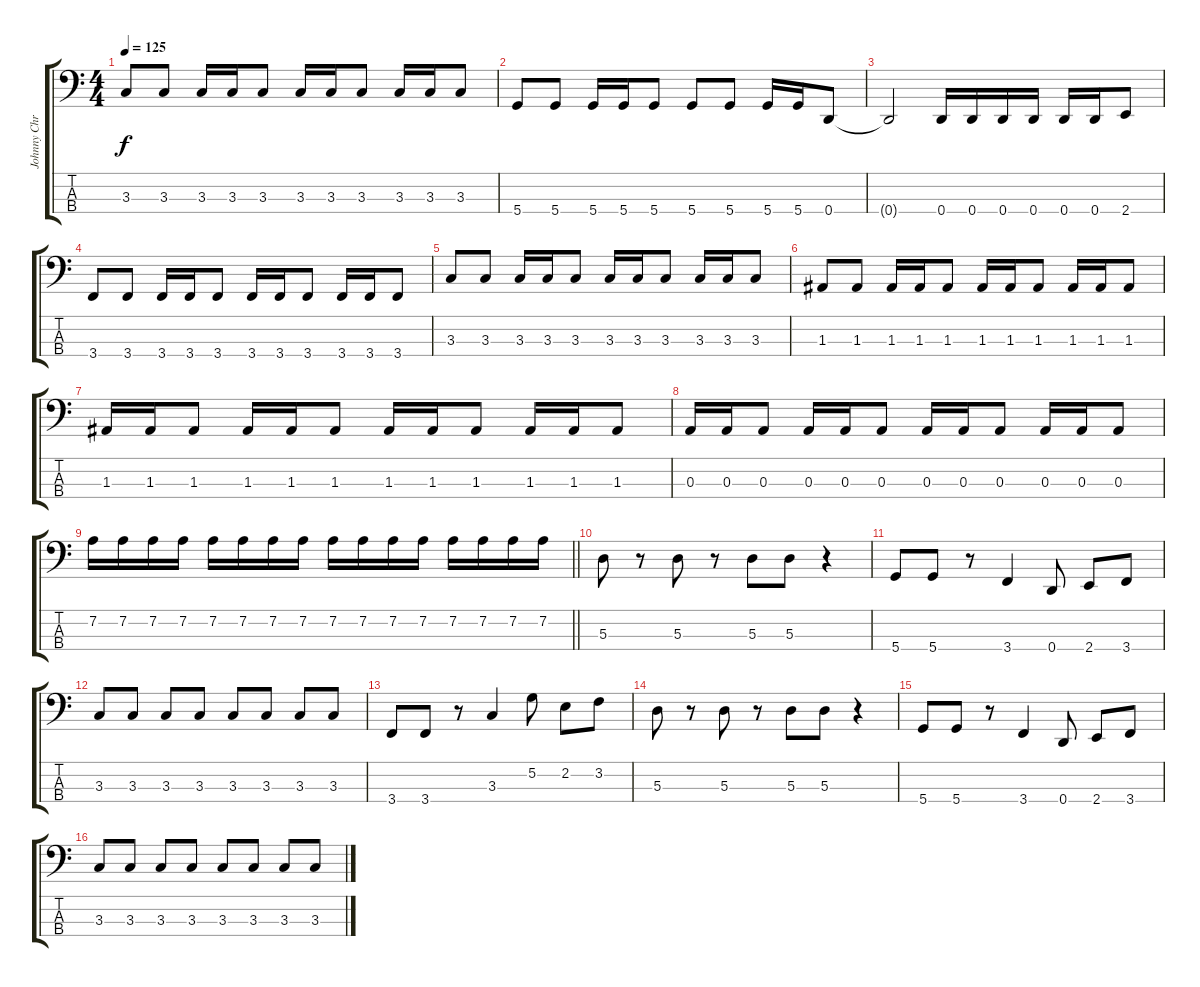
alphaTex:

\track ("Johnny Christ" "Johnny Chr") {instrument electricbasspick}
\staff {score tabs}
\tuning (G2 D2 A1 D1) {hide}
\ts (4 4)
\tempo 125
\clef f4
\ks c
3.3.8{dy f} 3.3.8 3.3.16 3.3.16 3.3.8 3.3.16 3.3.16 3.3.8 3.3.16 3.3.16 3.3.8 |
5.4.8 5.4.8 5.4.16 5.4.16 5.4.8 5.4.8 5.4.8 5.4.16 5.4.16 0.4.8 |
0.4{t}.2 0.4.16 0.4.16 0.4.16 0.4.16 0.4.16 0.4.16 2.4.8 |
3.4.8 3.4.8 3.4.16 3.4.16 3.4.8 3.4.16 3.4.16 3.4.8 3.4.16 3.4.16 3.4.8 |
3.3.8 3.3.8 3.3.16 3.3.16 3.3.8 3.3.16 3.3.16 3.3.8 3.3.16 3.3.16 3.3.8 |
1.3.8 1.3.8 1.3.16 1.3.16 1.3.8 1.3.16 1.3.16 1.3.8 1.3.16 1.3.16 1.3.8 |
1.3.16 1.3.16 1.3.8 1.3.16 1.3.16 1.3.8 1.3.16 1.3.16 1.3.8 1.3.16 1.3.16 1.3.8 |
0.3.16 0.3.16 0.3.8 0.3.16 0.3.16 0.3.8 0.3.16 0.3.16 0.3.8 0.3.16 0.3.16 0.3.8 |
\barLineRight lightlight
7.2.16 7.2.16 7.2.16 7.2.16 7.2.16 7.2.16 7.2.16 7.2.16 7.2.16 7.2.16 7.2.16 7.2.16 7.2.16 7.2.16 7.2.16 7.2.16 |
5.3.8 r.8 5.3.8 r.8 5.3.8 5.3.8 r.4 |
5.4.8 5.4.8 r.8 3.4.4 0.4.8 2.4.8 3.4.8 |
3.3.8 3.3.8 3.3.8 3.3.8 3.3.8 3.3.8 3.3.8 3.3.8 |
3.4.8 3.4.8 r.8 3.3.4 5.2.8 2.2.8 3.2.8 |
5.3.8 r.8 5.3.8 r.8 5.3.8 5.3.8 r.4 |
5.4.8 5.4.8 r.8 3.4.4 0.4.8 2.4.8 3.4.8 |
3.3.8 3.3.8 3.3.8 3.3.8 3.3.8 3.3.8 3.3.8 3.3.8
